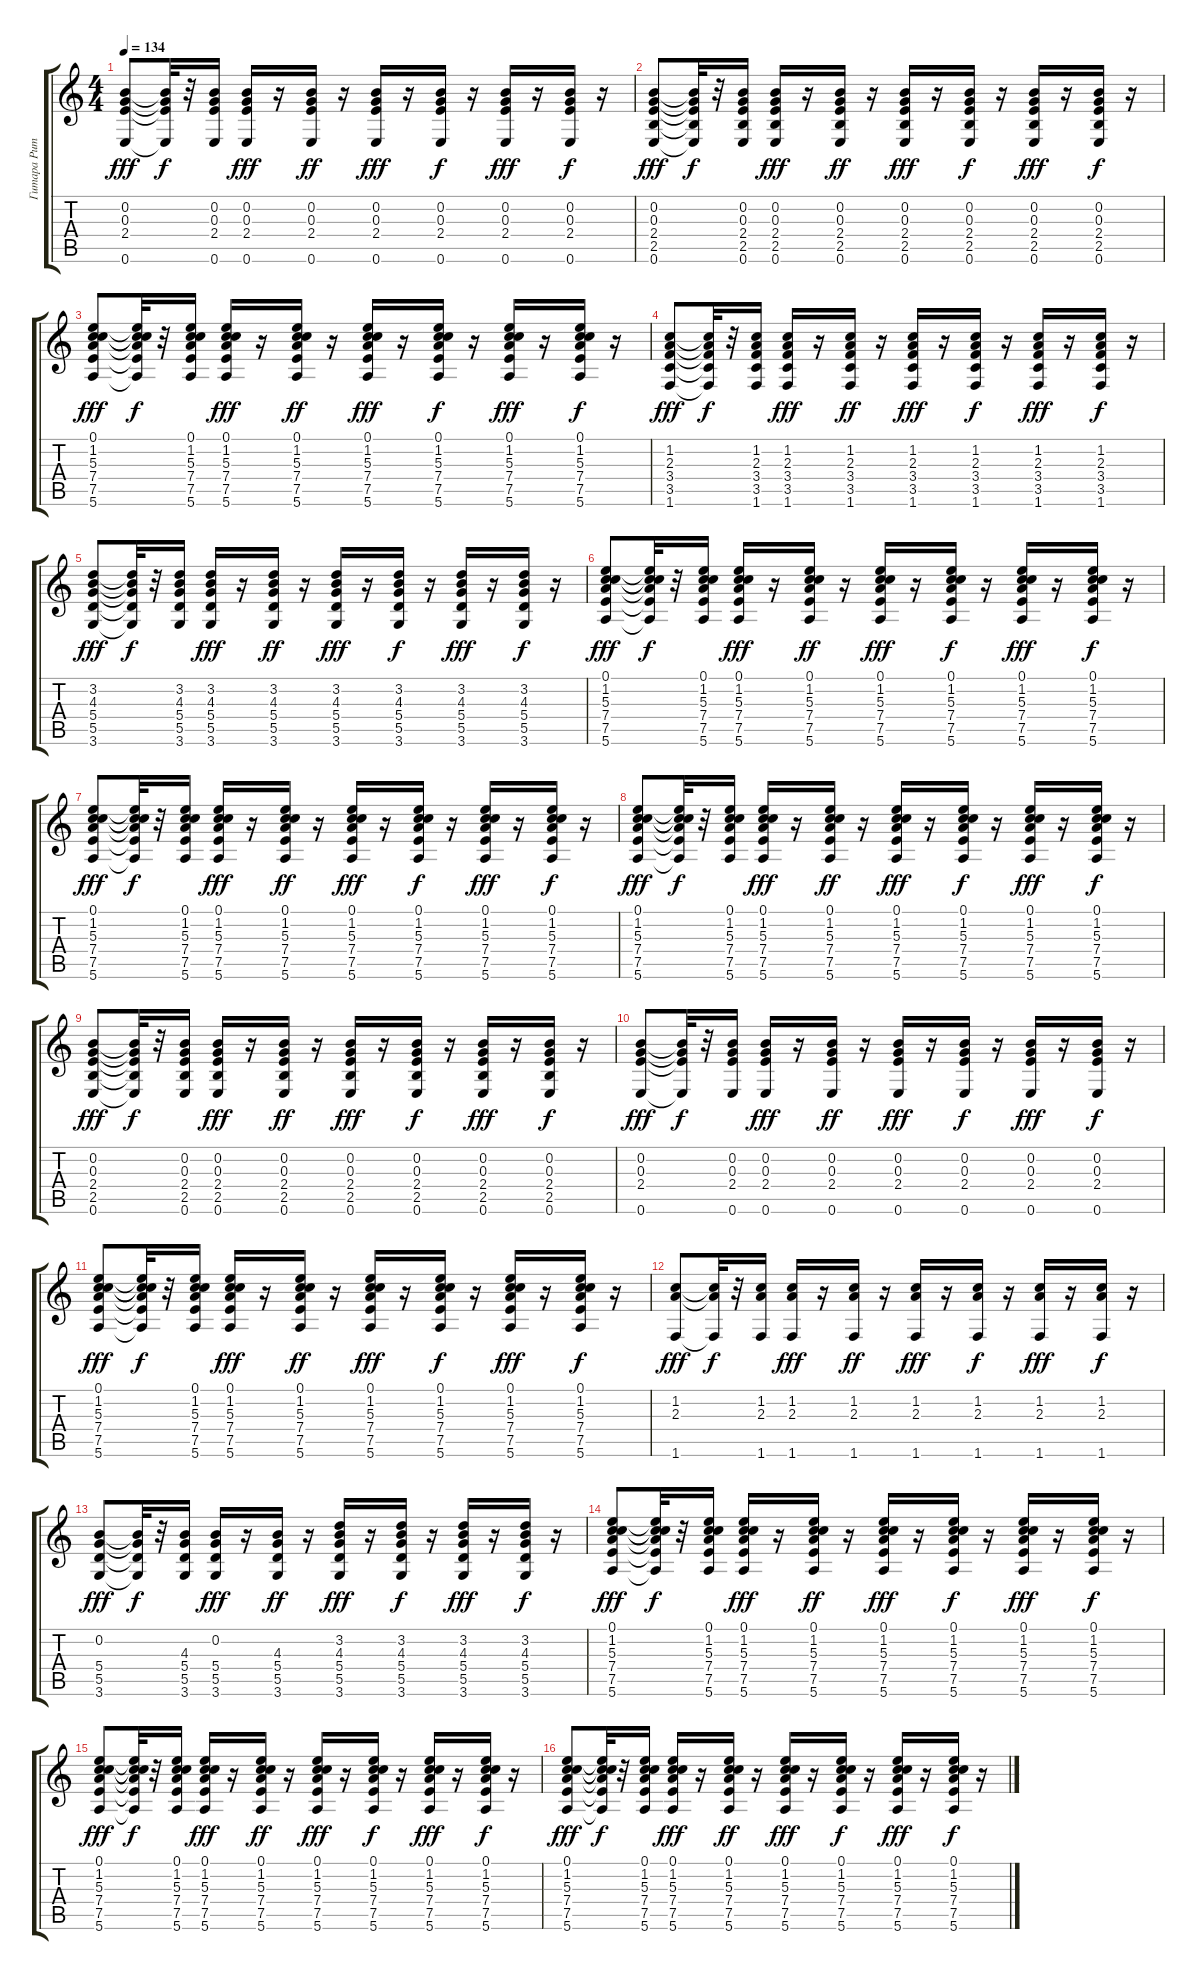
\track ("Гитара Ритм" "Гитара Рит") {instrument electricguitarclean}
\staff {score tabs}
\tuning (E4 B3 G3 D3 A2 E2) {hide}
\ts (4 4)
\tempo 134
\clef g2
\ks c
(0.2 0.3 2.4 0.6).8{dy fff} (0.2{t} 0.3{t} 2.4{t} 0.6{t}).32{dy f} r.32 (0.2 0.3 2.4 0.6).16 (0.2 0.3 2.4 0.6).16{dy fff} r.16 (0.2 0.3 2.4 0.6).16{dy ff} r.16 (0.2 0.3 2.4 0.6).16{dy fff} r.16 (0.2 0.3 2.4 0.6).16{dy f} r.16 (0.2 0.3 2.4 0.6).16{dy fff} r.16 (0.2 0.3 2.4 0.6).16{dy f} r.16 |
(0.2 0.3 2.4 2.5 0.6).8{dy fff} (0.2{t} 0.3{t} 2.4{t} 2.5{t} 0.6{t}).32{dy f} r.32 (0.2 0.3 2.4 2.5 0.6).16 (0.2 0.3 2.4 2.5 0.6).16{dy fff} r.16 (0.2 0.3 2.4 2.5 0.6).16{dy ff} r.16 (0.2 0.3 2.4 2.5 0.6).16{dy fff} r.16 (0.2 0.3 2.4 2.5 0.6).16{dy f} r.16 (0.2 0.3 2.4 2.5 0.6).16{dy fff} r.16 (0.2 0.3 2.4 2.5 0.6).16{dy f} r.16 |
(0.1 1.2 5.3 7.4 7.5 5.6).8{dy fff} (0.1{t} 1.2{t} 5.3{t} 7.4{t} 7.5{t} 5.6{t}).32{dy f} r.32 (0.1 1.2 5.3 7.4 7.5 5.6).16 (0.1 1.2 5.3 7.4 7.5 5.6).16{dy fff} r.16 (0.1 1.2 5.3 7.4 7.5 5.6).16{dy ff} r.16 (0.1 1.2 5.3 7.4 7.5 5.6).16{dy fff} r.16 (0.1 1.2 5.3 7.4 7.5 5.6).16{dy f} r.16 (0.1 1.2 5.3 7.4 7.5 5.6).16{dy fff} r.16 (0.1 1.2 5.3 7.4 7.5 5.6).16{dy f} r.16 |
(1.2 2.3 3.4 3.5 1.6).8{dy fff} (1.2{t} 2.3{t} 3.4{t} 3.5{t} 1.6{t}).32{dy f} r.32 (1.2 2.3 3.4 3.5 1.6).16 (1.2 2.3 3.4 3.5 1.6).16{dy fff} r.16 (1.2 2.3 3.4 3.5 1.6).16{dy ff} r.16 (1.2 2.3 3.4 3.5 1.6).16{dy fff} r.16 (1.2 2.3 3.4 3.5 1.6).16{dy f} r.16 (1.2 2.3 3.4 3.5 1.6).16{dy fff} r.16 (1.2 2.3 3.4 3.5 1.6).16{dy f} r.16 |
(3.2 4.3 5.4 5.5 3.6).8{dy fff} (3.2{t} 4.3{t} 5.4{t} 5.5{t} 3.6{t}).32{dy f} r.32 (3.2 4.3 5.4 5.5 3.6).16 (3.2 4.3 5.4 5.5 3.6).16{dy fff} r.16 (3.2 4.3 5.4 5.5 3.6).16{dy ff} r.16 (3.2 4.3 5.4 5.5 3.6).16{dy fff} r.16 (3.2 4.3 5.4 5.5 3.6).16{dy f} r.16 (3.2 4.3 5.4 5.5 3.6).16{dy fff} r.16 (3.2 4.3 5.4 5.5 3.6).16{dy f} r.16 |
(0.1 1.2 5.3 7.4 7.5 5.6).8{dy fff} (0.1{t} 1.2{t} 5.3{t} 7.4{t} 7.5{t} 5.6{t}).32{dy f} r.32 (0.1 1.2 5.3 7.4 7.5 5.6).16 (0.1 1.2 5.3 7.4 7.5 5.6).16{dy fff} r.16 (0.1 1.2 5.3 7.4 7.5 5.6).16{dy ff} r.16 (0.1 1.2 5.3 7.4 7.5 5.6).16{dy fff} r.16 (0.1 1.2 5.3 7.4 7.5 5.6).16{dy f} r.16 (0.1 1.2 5.3 7.4 7.5 5.6).16{dy fff} r.16 (0.1 1.2 5.3 7.4 7.5 5.6).16{dy f} r.16 |
(0.1 1.2 5.3 7.4 7.5 5.6).8{dy fff} (0.1{t} 1.2{t} 5.3{t} 7.4{t} 7.5{t} 5.6{t}).32{dy f} r.32 (0.1 1.2 5.3 7.4 7.5 5.6).16 (0.1 1.2 5.3 7.4 7.5 5.6).16{dy fff} r.16 (0.1 1.2 5.3 7.4 7.5 5.6).16{dy ff} r.16 (0.1 1.2 5.3 7.4 7.5 5.6).16{dy fff} r.16 (0.1 1.2 5.3 7.4 7.5 5.6).16{dy f} r.16 (0.1 1.2 5.3 7.4 7.5 5.6).16{dy fff} r.16 (0.1 1.2 5.3 7.4 7.5 5.6).16{dy f} r.16 |
(0.1 1.2 5.3 7.4 7.5 5.6).8{dy fff} (0.1{t} 1.2{t} 5.3{t} 7.4{t} 7.5{t} 5.6{t}).32{dy f} r.32 (0.1 1.2 5.3 7.4 7.5 5.6).16 (0.1 1.2 5.3 7.4 7.5 5.6).16{dy fff} r.16 (0.1 1.2 5.3 7.4 7.5 5.6).16{dy ff} r.16 (0.1 1.2 5.3 7.4 7.5 5.6).16{dy fff} r.16 (0.1 1.2 5.3 7.4 7.5 5.6).16{dy f} r.16 (0.1 1.2 5.3 7.4 7.5 5.6).16{dy fff} r.16 (0.1 1.2 5.3 7.4 7.5 5.6).16{dy f} r.16 |
(0.2 0.3 2.4 2.5 0.6).8{dy fff} (0.2{t} 0.3{t} 2.4{t} 2.5{t} 0.6{t}).32{dy f} r.32 (0.2 0.3 2.4 2.5 0.6).16 (0.2 0.3 2.4 2.5 0.6).16{dy fff} r.16 (0.2 0.3 2.4 2.5 0.6).16{dy ff} r.16 (0.2 0.3 2.4 2.5 0.6).16{dy fff} r.16 (0.2 0.3 2.4 2.5 0.6).16{dy f} r.16 (0.2 0.3 2.4 2.5 0.6).16{dy fff} r.16 (0.2 0.3 2.4 2.5 0.6).16{dy f} r.16 |
(0.2 0.3 2.4 0.6).8{dy fff} (0.2{t} 0.3{t} 2.4{t} 0.6{t}).32{dy f} r.32 (0.2 0.3 2.4 0.6).16 (0.2 0.3 2.4 0.6).16{dy fff} r.16 (0.2 0.3 2.4 0.6).16{dy ff} r.16 (0.2 0.3 2.4 0.6).16{dy fff} r.16 (0.2 0.3 2.4 0.6).16{dy f} r.16 (0.2 0.3 2.4 0.6).16{dy fff} r.16 (0.2 0.3 2.4 0.6).16{dy f} r.16 |
(0.1 1.2 5.3 7.4 7.5 5.6).8{dy fff} (0.1{t} 1.2{t} 5.3{t} 7.4{t} 7.5{t} 5.6{t}).32{dy f} r.32 (0.1 1.2 5.3 7.4 7.5 5.6).16 (0.1 1.2 5.3 7.4 7.5 5.6).16{dy fff} r.16 (0.1 1.2 5.3 7.4 7.5 5.6).16{dy ff} r.16 (0.1 1.2 5.3 7.4 7.5 5.6).16{dy fff} r.16 (0.1 1.2 5.3 7.4 7.5 5.6).16{dy f} r.16 (0.1 1.2 5.3 7.4 7.5 5.6).16{dy fff} r.16 (0.1 1.2 5.3 7.4 7.5 5.6).16{dy f} r.16 |
(1.2 2.3 1.6).8{dy fff} (1.2{t} 2.3{t} 1.6{t}).32{dy f} r.32 (1.2 2.3 1.6).16 (1.2 2.3 1.6).16{dy fff} r.16 (1.2 2.3 1.6).16{dy ff} r.16 (1.2 2.3 1.6).16{dy fff} r.16 (1.2 2.3 1.6).16{dy f} r.16 (1.2 2.3 1.6).16{dy fff} r.16 (1.2 2.3 1.6).16{dy f} r.16 |
(0.2 5.4 5.5 3.6).8{dy fff} (0.2{t} 5.4{t} 5.5{t} 3.6{t}).32{dy f} r.32 (4.3 5.4 5.5 3.6).16 (0.2 5.4 5.5 3.6).16{dy fff} r.16 (4.3 5.4 5.5 3.6).16{dy ff} r.16 (3.2 4.3 5.4 5.5 3.6).16{dy fff} r.16 (3.2 4.3 5.4 5.5 3.6).16{dy f} r.16 (3.2 4.3 5.4 5.5 3.6).16{dy fff} r.16 (3.2 4.3 5.4 5.5 3.6).16{dy f} r.16 |
(0.1 1.2 5.3 7.4 7.5 5.6).8{dy fff} (0.1{t} 1.2{t} 5.3{t} 7.4{t} 7.5{t} 5.6{t}).32{dy f} r.32 (0.1 1.2 5.3 7.4 7.5 5.6).16 (0.1 1.2 5.3 7.4 7.5 5.6).16{dy fff} r.16 (0.1 1.2 5.3 7.4 7.5 5.6).16{dy ff} r.16 (0.1 1.2 5.3 7.4 7.5 5.6).16{dy fff} r.16 (0.1 1.2 5.3 7.4 7.5 5.6).16{dy f} r.16 (0.1 1.2 5.3 7.4 7.5 5.6).16{dy fff} r.16 (0.1 1.2 5.3 7.4 7.5 5.6).16{dy f} r.16 |
(0.1 1.2 5.3 7.4 7.5 5.6).8{dy fff} (0.1{t} 1.2{t} 5.3{t} 7.4{t} 7.5{t} 5.6{t}).32{dy f} r.32 (0.1 1.2 5.3 7.4 7.5 5.6).16 (0.1 1.2 5.3 7.4 7.5 5.6).16{dy fff} r.16 (0.1 1.2 5.3 7.4 7.5 5.6).16{dy ff} r.16 (0.1 1.2 5.3 7.4 7.5 5.6).16{dy fff} r.16 (0.1 1.2 5.3 7.4 7.5 5.6).16{dy f} r.16 (0.1 1.2 5.3 7.4 7.5 5.6).16{dy fff} r.16 (0.1 1.2 5.3 7.4 7.5 5.6).16{dy f} r.16 |
(0.1 1.2 5.3 7.4 7.5 5.6).8{dy fff} (0.1{t} 1.2{t} 5.3{t} 7.4{t} 7.5{t} 5.6{t}).32{dy f} r.32 (0.1 1.2 5.3 7.4 7.5 5.6).16 (0.1 1.2 5.3 7.4 7.5 5.6).16{dy fff} r.16 (0.1 1.2 5.3 7.4 7.5 5.6).16{dy ff} r.16 (0.1 1.2 5.3 7.4 7.5 5.6).16{dy fff} r.16 (0.1 1.2 5.3 7.4 7.5 5.6).16{dy f} r.16 (0.1 1.2 5.3 7.4 7.5 5.6).16{dy fff} r.16 (0.1 1.2 5.3 7.4 7.5 5.6).16{dy f} r.16
